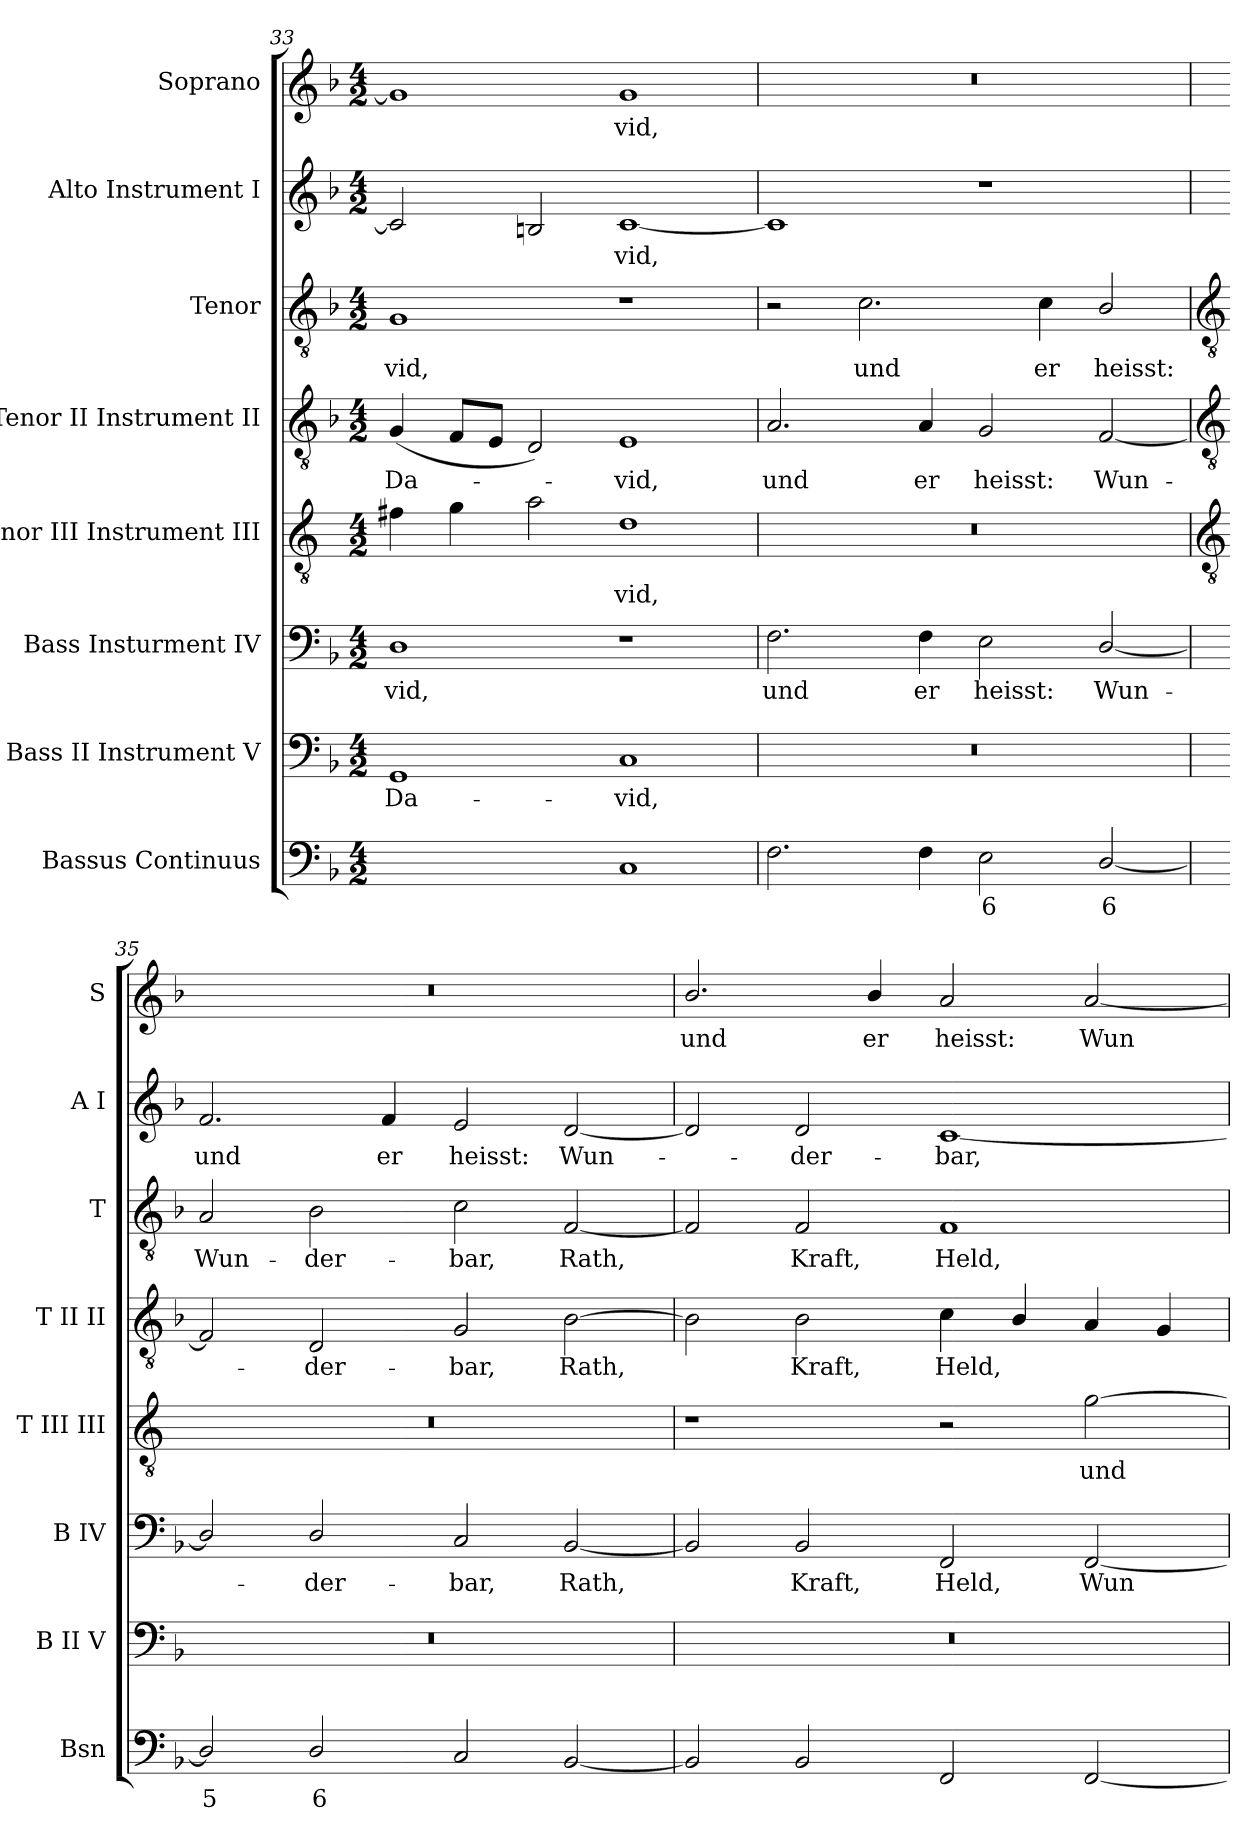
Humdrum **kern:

**kern	**text	**kern	**text	**kern	**text	**kern	**text	**kern	**text	**kern	**text	**kern	**text	**kern	**text
*part8	*part8	*part7	*part7	*part6	*part6	*part5	*part5	*part4	*part4	*part3	*part3	*part2	*part2	*part1	*part1
*staff8	*staff8	*staff7	*staff7	*staff6	*staff6	*staff5	*staff5	*staff4	*staff4	*staff3	*staff3	*staff2	*staff2	*staff1	*staff1
*I"Bassus Continuus	*	*I"Bass II Instrument V	*	*I"Bass Insturment IV	*	*I"Tenor III Instrument III	*	*I"Tenor II Instrument II	*	*I"Tenor	*	*I"Alto Instrument I	*	*I"Soprano	*
*I'Bsn	*	*I'B II V	*	*I'B IV	*	*I'T III III	*	*I'T II II	*	*I'T	*	*I'A I	*	*I'S	*
*clefF4	*	*clefF4	*	*clefF4	*	*clefGv2	*	*clefGv2	*	*clefGv2	*	*clefG2	*	*clefG2	*
*	*	*	*	*	*	*ITrd4c7	*	*	*	*	*	*	*	*	*
*k[b-]	*	*k[b-]	*	*k[b-]	*	*k[b-]	*	*k[b-]	*	*k[b-]	*	*k[b-]	*	*k[b-]	*
*F:	*	*F:	*	*F:	*	*F:	*	*F:	*	*F:	*	*F:	*	*F:	*
*M4/2	*	*M4/2	*	*M4/2	*	*M4/2	*	*M4/2	*	*M4/2	*	*M4/2	*	*M4/2	*
=33	=33	=33	=33	=33	=33	=33	=33	=33	=33	=33	=33	=33	=33	=33	=33
!	!LO:LY:b	!	!LO:LY:b	!	!LO:LY:b	!	!	!	!LO:LY:b	!	!LO:LY:b	!	!	!	!
[2GGyy	4	1GG	Da-	1D	-vid,	4Bn\	.	(<4G	Da-	1G	-vid,	2c]	.	1g]	.
.	.	.	.	.	.	4c	.	8FL	.	.	.	.	.	.	.
.	.	.	.	.	.	.	.	8EJ	.	.	.	.	.	.	.
2GGyy]	.	.	.	.	.	2d	.	2D)	.	.	.	2Bn	.	.	.
!	!	!	!LO:LY:b	!	!	!	!LO:LY:b	!	!LO:LY:b	!	!	!	!LO:LY:b	!	!LO:LY:b
1C	.	1C	-vid,	1r	.	1G	vid,	1E	vid,	1r	.	[1c	vid,	1g	vid,
=34	=34	=34	=34	=34	=34	=34	=34	=34	=34	=34	=34	=34	=34	=34	=34
!	!	!	!	!	!LO:LY:b	!	!	!	!LO:LY:b	!	!	!	!	!	!
2.F	.	0r	.	2.F	und	0r	.	2.A	und	2r	.	1c]	.	0r	.
!	!	!	!	!	!	!	!	!	!	!	!LO:LY:b	!	!	!	!
.	.	.	.	.	.	.	.	.	.	2.c	und	.	.	.	.
!	!	!	!	!	!LO:LY:b	!	!	!	!LO:LY:b	!	!	!	!	!	!
4F	.	.	.	4F	er	.	.	4A	er	.	.	.	.	.	.
!	!LO:LY:b	!	!	!	!LO:LY:b	!	!	!	!LO:LY:b	!	!	!	!	!	!
2E	6	.	.	2E	heisst:	.	.	2G	heisst:	.	.	1r	.	.	.
!	!	!	!	!	!	!	!	!	!	!	!LO:LY:b	!	!	!	!
.	.	.	.	.	.	.	.	.	.	4c	er	.	.	.	.
!	!LO:LY:b	!	!	!	!LO:LY:b	!	!	!	!LO:LY:b	!	!LO:LY:b	!	!	!	!
[2D/	6	.	.	[2D/	Wun-	.	.	[2F	Wun-	2B-/	heisst:	.	.	.	.
!!LO:LB:g=z
=35	=35	=35	=35	=35	=35	=35	=35	=35	=35	=35	=35	=35	=35	=35	=35
*	*	*	*	*	*	*clefGv2	*	*clefGv2	*	*clefGv2	*	*	*	*	*
!	!LO:LY:b	!	!	!	!	!	!	!	!	!	!LO:LY:b	!	!LO:LY:b	!	!
2D/]	5	0r	.	2D/]	.	0r	.	2F]	.	2A	Wun-	2.f	und	0r	.
!	!LO:LY:b	!	!	!	!LO:LY:b	!	!	!	!LO:LY:b	!	!LO:LY:b	!	!	!	!
2D/	6	.	.	2D/	der-	.	.	2D	der-	2B-	-der-	.	.	.	.
!	!	!	!	!	!	!	!	!	!	!	!	!	!LO:LY:b	!	!
.	.	.	.	.	.	.	.	.	.	.	.	4f	er	.	.
!	!	!	!	!	!LO:LY:b	!	!	!	!LO:LY:b	!	!LO:LY:b	!	!LO:LY:b	!	!
2C	.	.	.	2C	-bar,	.	.	2G	-bar,	2c	-bar,	2e	heisst:	.	.
!	!	!	!	!	!LO:LY:b	!	!	!	!LO:LY:b	!	!LO:LY:b	!	!LO:LY:b	!	!
[2BB-	.	.	.	[2BB-	Rath,	.	.	[2B-	Rath,	[2F	Rath,	[2d	Wun-	.	.
=36	=36	=36	=36	=36	=36	=36	=36	=36	=36	=36	=36	=36	=36	=36	=36
!	!	!	!	!	!	!	!	!	!	!	!	!	!	!	!LO:LY:b
2BB-]	.	0r	.	2BB-]	.	1r	.	2B-]	.	2F]	.	2d]	.	2.b-/	und
!	!	!	!	!	!LO:LY:b	!	!	!	!LO:LY:b	!	!LO:LY:b	!	!LO:LY:b	!	!
2BB-	.	.	.	2BB-	Kraft,	.	.	2B-	Kraft,	2F	Kraft,	2d	der-	.	.
!	!	!	!	!	!	!	!	!	!	!	!	!	!	!	!LO:LY:b
.	.	.	.	.	.	.	.	.	.	.	.	.	.	4b-/	er
!	!	!	!	!	!LO:LY:b	!	!	!	!LO:LY:b	!	!LO:LY:b	!	!LO:LY:b	!	!LO:LY:b
2FF	.	.	.	2FF	Held,	2r	.	4c	Held,	1F	Held,	[1c	-bar,	2a	heisst:
.	.	.	.	.	.	.	.	4B-/	.	.	.	.	.	.	.
!	!	!	!	!	!LO:LY:b	!	!LO:LY:b	!	!	!	!	!	!	!	!LO:LY:b
[2FF	.	.	.	[2FF	Wun-	[2c	und	4A	.	.	.	.	.	[2a	Wun-
.	.	.	.	.	.	.	.	4G	.	.	.	.	.	.	.
=	=	=	=	=	=	=	=	=	=	=	=	=	=	=	=
*-	*-	*-	*-	*-	*-	*-	*-	*-	*-	*-	*-	*-	*-	*-	*-
